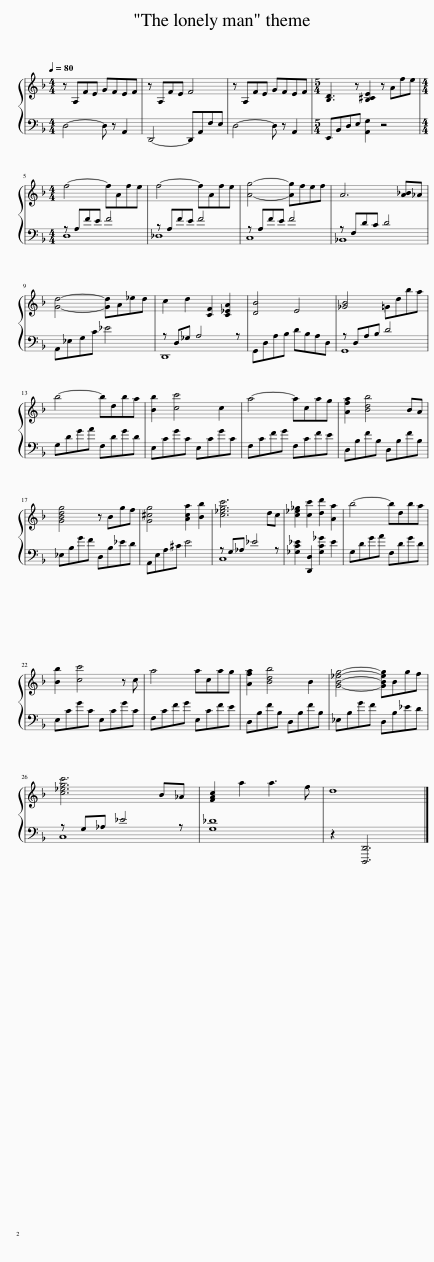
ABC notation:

X:1
%%score { 1 | ( 2 3 ) }
L:1/8
Q:1/4=80
M:4/4
I:linebreak $
K:F
V:1 treble
V:2 bass
V:3 bass
V:1
 z A,FE GFEF | z A,FE F4 | z A,FE GFEF |[M:5/4] [B,D]3 z [B,^CE]2 z Afe |$[M:4/4] f4- fAfe | %5
 f4- fAfe | [Ag]4- [Ag]fef | A6 [A_B]_A |$ [Gd]4- [Gd]A_ed | c2 d2 [CF]2 [C_EA]2 | %10
 [DB]4 E4 | [_GB]4 =Gdba |$ b4- bdba | [Bb]2 [cc']4 c2 | a4- acag | %15
 [Afa]2 [Bdb]4 BA |$ [GBdg]4 z Bgf | [G^cg]4 [Aca]2 [Bb]2 | [c_egc']6 dc | [c_e_g]2 [cc']2 [dd']2 [Aa]2 | %20
 b4- bdba |$ [Bb]2 [cc']4 z c | a4 acag | [Afa]2 [Bdb]4 B2 | [GB_eg]4- [GBeg]Bgf |$ %25
 [c_egc']6 B_A | [FAc]2 a2 a3 f | d8 |] %28
V:2
 D,4- D, z A,,2 | D,,4- D,,A,,F,E, | D,4- D, z A,,2 |[M:5/4] E,,B,,D,E, [A,,G,]2 z4 |$[M:4/4] z A,FE F4 | %5
 z A,FE F4 | z A,FE F4 | z F,DC D4 |$ A,,_E,G,C _E4 | z D,_G, A,4 z | %10
 G,,D,A,B, DB,A,D, | z D,A,B, D4 |$ G,DGA F,DGD | E,CGC E,CGC | F,CFG F,CFE | %15
 D,B,FB, D,B,FB, |$ _E,B,GF D,B,_ED | A,,E,A,^C E4 | z G,_A, _E4 z | [_G,C_E]2 [D,,D,]2 [G,C_G]2 E2 | %20
 G,DGA F,DGD |$ E,CGC E,CGC | F,CFG E,CFE | D,B,FB, D,B,FB, | _E,B,GF D,B,_ED |$ %25
 z G,_A, _E4 z | [G,_D]8 | z2 [D,,,D,,]6 |] %28
V:3
 x8 | x8 | x8 |[M:5/4] x10 |$[M:4/4] D,8 | %5
 _D,8 | C,8 | _B,,8 |$ x8 | D,,8 | %10
 x8 | G,,8 |$ x8 | x8 | x8 | %15
 x8 |$ x8 | x8 | C,8 | x8 | %20
 x8 |$ x8 | x8 | x8 | x8 |$ %25
 C,8 | x8 | x8 |] %28
